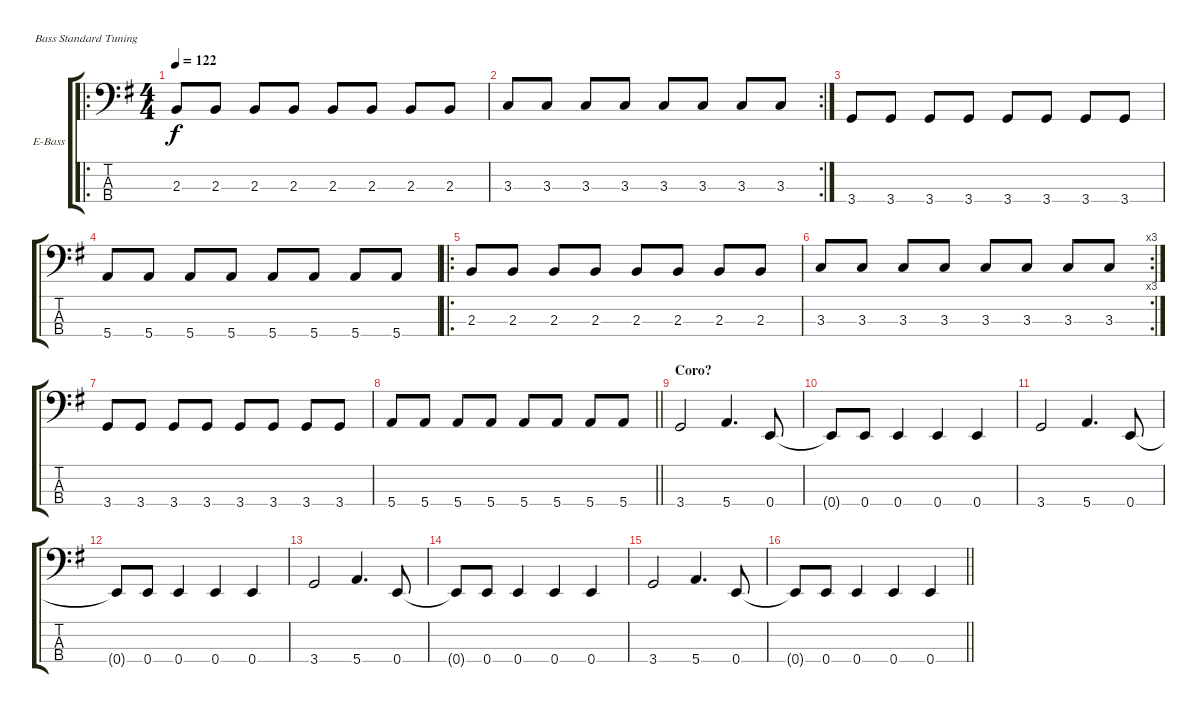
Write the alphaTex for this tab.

\bracketExtendMode groupsimilarinstruments
\firstSystemTrackNameOrientation horizontal
\otherSystemsTrackNameOrientation horizontal
\track ("Bajo" "E-Bass") {instrument electricbassfinger}
\staff {score tabs}
\tuning (G2 D2 A1 E1)
\ro
\ts (4 4)
\tempo 122
\clef f4
\ks g
2.3.8{dy f} 2.3.8 2.3.8 2.3.8 2.3.8 2.3.8 2.3.8 2.3.8 |
\rc 2
3.3.8 3.3.8 3.3.8 3.3.8 3.3.8 3.3.8 3.3.8 3.3.8 |
3.4.8 3.4.8 3.4.8 3.4.8 3.4.8 3.4.8 3.4.8 3.4.8 |
5.4.8 5.4.8 5.4.8 5.4.8 5.4.8 5.4.8 5.4.8 5.4.8 |
\ro
2.3.8 2.3.8 2.3.8 2.3.8 2.3.8 2.3.8 2.3.8 2.3.8 |
\rc 3
3.3.8 3.3.8 3.3.8 3.3.8 3.3.8 3.3.8 3.3.8 3.3.8 |
3.4.8 3.4.8 3.4.8 3.4.8 3.4.8 3.4.8 3.4.8 3.4.8 |
\barLineRight lightlight
5.4.8 5.4.8 5.4.8 5.4.8 5.4.8 5.4.8 5.4.8 5.4.8 |
\section ("" "Coro?")
3.4.2 5.4.4{d} 0.4.8 |
0.4{t}.8 0.4.8 0.4.4 0.4.4 0.4.4 |
3.4.2 5.4.4{d} 0.4.8 |
0.4{t}.8 0.4.8 0.4.4 0.4.4 0.4.4 |
3.4.2 5.4.4{d} 0.4.8 |
0.4{t}.8 0.4.8 0.4.4 0.4.4 0.4.4 |
3.4.2 5.4.4{d} 0.4.8 |
\barLineRight lightlight
0.4{t}.8 0.4.8 0.4.4 0.4.4 0.4.4
